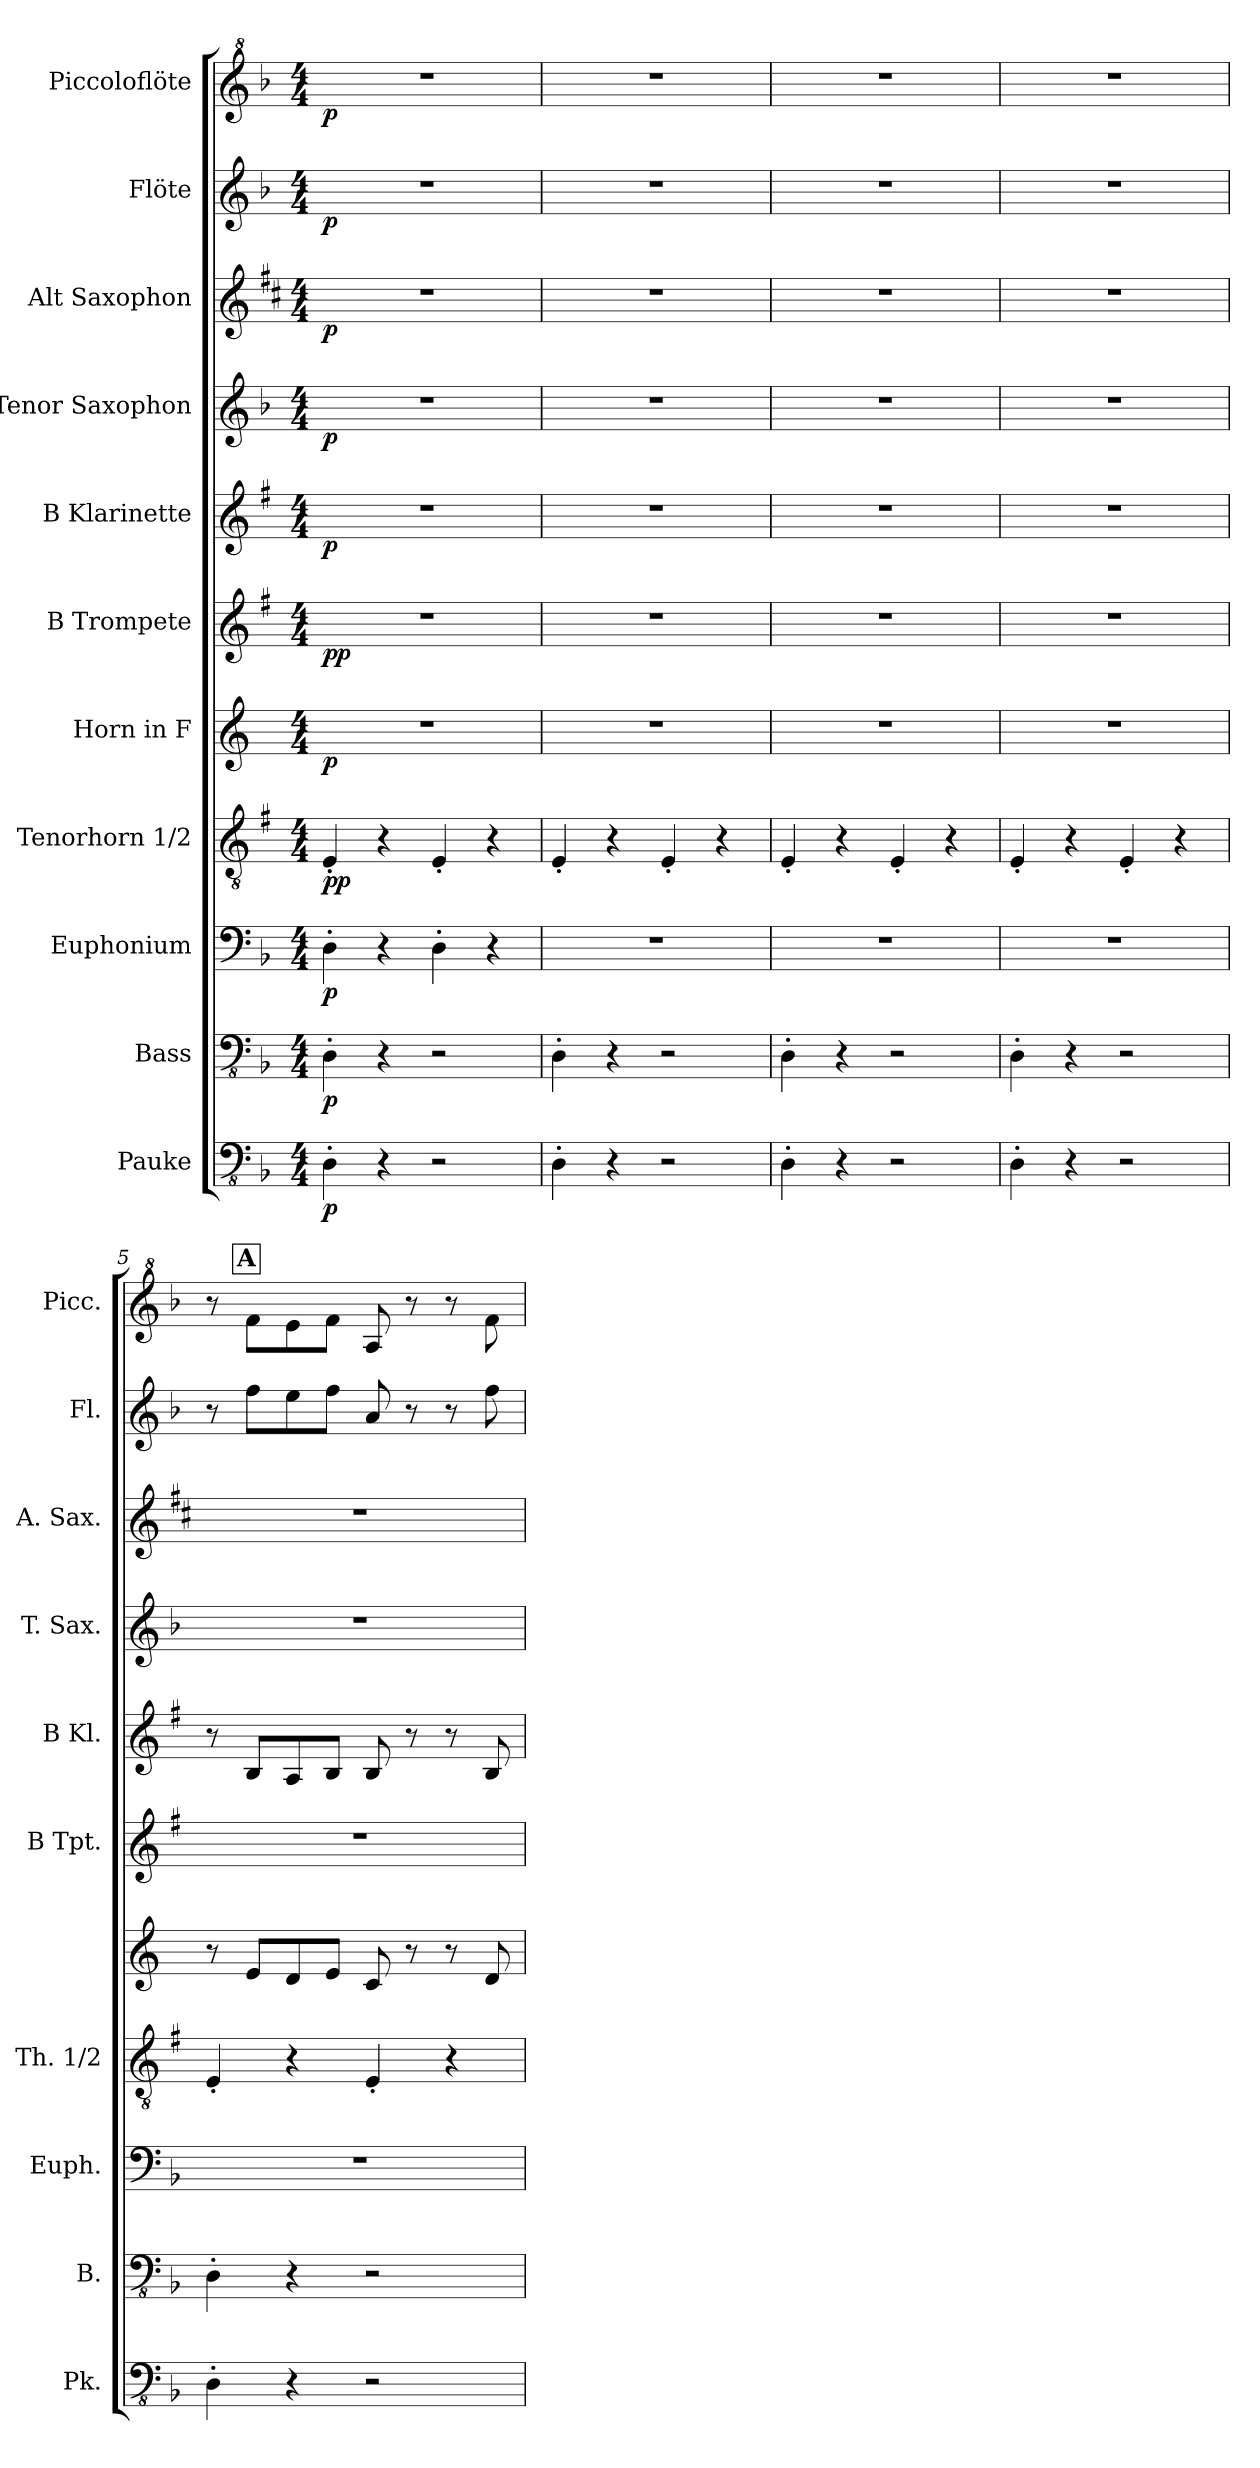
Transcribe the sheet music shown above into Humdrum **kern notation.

**kern	**dynam	**kern	**dynam	**kern	**dynam	**kern	**dynam	**kern	**dynam	**kern	**dynam	**kern	**dynam	**kern	**dynam	**kern	**dynam	**kern	**dynam	**kern	**dynam
*part11	*part11	*part10	*part10	*part9	*part9	*part8	*part8	*part7	*part7	*part6	*part6	*part5	*part5	*part4	*part4	*part3	*part3	*part2	*part2	*part1	*part1
*staff11	*staff11	*staff10	*staff10	*staff9	*staff9	*staff8	*staff8	*staff7	*staff7	*staff6	*staff6	*staff5	*staff5	*staff4	*staff4	*staff3	*staff3	*staff2	*staff2	*staff1	*staff1
*I"Pauke	*	*I"Bass	*	*I"Euphonium	*	*I"Tenorhorn 1/2	*	*I"Horn in F	*	*I"B Trompete	*	*I"B Klarinette	*	*I"Tenor Saxophon	*	*I"Alt Saxophon	*	*I"Flöte	*	*I"Piccoloflöte	*
*I'Pk.	*	*I'B.	*	*I'Euph.	*	*I'Th. 1/2	*	*	*	*I'B Tpt.	*	*I'B Kl.	*	*I'T. Sax.	*	*I'A. Sax.	*	*I'Fl.	*	*I'Picc.	*
*clefFv4	*	*clefFv4	*	*clefF4	*	*clefGv2	*	*clefG2	*	*clefG2	*	*clefG2	*	*clefG2	*	*clefG2	*	*clefG2	*	*clefG^2	*
*	*	*	*	*	*	*ITrd1c2	*	*ITrd4c7	*	*ITrd1c2	*	*ITrd1c2	*	*ITrd8c14	*	*ITrd5c9	*	*	*	*ITrd-7c-12	*
*k[b-]	*	*k[b-]	*	*k[b-]	*	*k[b-]	*	*k[b-]	*	*k[b-]	*	*k[b-]	*	*k[b-]	*	*k[b-]	*	*k[b-]	*	*k[b-]	*
*M4/4	*	*M4/4	*	*M4/4	*	*M4/4	*	*M4/4	*	*M4/4	*	*M4/4	*	*M4/4	*	*M4/4	*	*M4/4	*	*M4/4	*
=1	=1	=1	=1	=1	=1	=1	=1	=1	=1	=1	=1	=1	=1	=1	=1	=1	=1	=1	=1	=1	=1
!	!LO:DY:b	!	!LO:DY:b	!	!LO:DY:b	!	!LO:DY:b	!	!	!	!	!	!	!	!	!	!	!	!	!	!
!	!	!	!	!	!	!	!LO:DY:n=1:b	!	!LO:DY:b	!	!LO:DY:b	!	!	!	!	!	!	!	!	!	!
!	!	!	!	!	!	!	!	!	!	!	!LO:DY:n=1:b	!	!LO:DY:b	!	!LO:DY:b	!	!LO:DY:b	!	!LO:DY:b	!	!LO:DY:b
4DD'\	p	4DD'\	p	4D'\	p	4D'/	p p	1r	p	1r	p p	1r	p	1r	p	1r	p	1r	p	1r	p
4r	.	4r	.	4r	.	4r	.	.	.	.	.	.	.	.	.	.	.	.	.	.	.
2r	.	2r	.	4D'\	.	4D'/	.	.	.	.	.	.	.	.	.	.	.	.	.	.	.
.	.	.	.	4r	.	4r	.	.	.	.	.	.	.	.	.	.	.	.	.	.	.
=2	=2	=2	=2	=2	=2	=2	=2	=2	=2	=2	=2	=2	=2	=2	=2	=2	=2	=2	=2	=2	=2
4DD'\	.	4DD'\	.	1r	.	4D'/	.	1r	.	1r	.	1r	.	1r	.	1r	.	1r	.	1r	.
4r	.	4r	.	.	.	4r	.	.	.	.	.	.	.	.	.	.	.	.	.	.	.
2r	.	2r	.	.	.	4D'/	.	.	.	.	.	.	.	.	.	.	.	.	.	.	.
.	.	.	.	.	.	4r	.	.	.	.	.	.	.	.	.	.	.	.	.	.	.
=3	=3	=3	=3	=3	=3	=3	=3	=3	=3	=3	=3	=3	=3	=3	=3	=3	=3	=3	=3	=3	=3
4DD'\	.	4DD'\	.	1r	.	4D'/	.	1r	.	1r	.	1r	.	1r	.	1r	.	1r	.	1r	.
4r	.	4r	.	.	.	4r	.	.	.	.	.	.	.	.	.	.	.	.	.	.	.
2r	.	2r	.	.	.	4D'/	.	.	.	.	.	.	.	.	.	.	.	.	.	.	.
.	.	.	.	.	.	4r	.	.	.	.	.	.	.	.	.	.	.	.	.	.	.
=4	=4	=4	=4	=4	=4	=4	=4	=4	=4	=4	=4	=4	=4	=4	=4	=4	=4	=4	=4	=4	=4
4DD'\	.	4DD'\	.	1r	.	4D'/	.	1r	.	1r	.	1r	.	1r	.	1r	.	1r	.	1r	.
4r	.	4r	.	.	.	4r	.	.	.	.	.	.	.	.	.	.	.	.	.	.	.
2r	.	2r	.	.	.	4D'/	.	.	.	.	.	.	.	.	.	.	.	.	.	.	.
.	.	.	.	.	.	4r	.	.	.	.	.	.	.	.	.	.	.	.	.	.	.
!!LO:REH:place=s1:a:fs=14:t=A:qo=0.5
=5	=5	=5	=5	=5	=5	=5	=5	=5	=5	=5	=5	=5	=5	=5	=5	=5	=5	=5	=5	=5	=5
4DD'\	.	4DD'\	.	1r	.	4D'/	.	8r	.	1r	.	8r	.	1r	.	1r	.	8r	.	8r	.
.	.	.	.	.	.	.	.	8A/L	.	.	.	8A/L	.	.	.	.	.	8ff\L	.	8fff\L	.
4r	.	4r	.	.	.	4r	.	8G/	.	.	.	8G/	.	.	.	.	.	8ee\	.	8eee\	.
.	.	.	.	.	.	.	.	8A/J	.	.	.	8A/J	.	.	.	.	.	8ff\J	.	8fff\J	.
2r	.	2r	.	.	.	4D'/	.	8F/	.	.	.	8A/	.	.	.	.	.	8a/	.	8aa/	.
.	.	.	.	.	.	.	.	8r	.	.	.	8r	.	.	.	.	.	8r	.	8r	.
.	.	.	.	.	.	4r	.	8r	.	.	.	8r	.	.	.	.	.	8r	.	8r	.
.	.	.	.	.	.	.	.	8G/	.	.	.	8A/	.	.	.	.	.	8ff\	.	8fff\	.
=	=	=	=	=	=	=	=	=	=	=	=	=	=	=	=	=	=	=	=	=	=
*-	*-	*-	*-	*-	*-	*-	*-	*-	*-	*-	*-	*-	*-	*-	*-	*-	*-	*-	*-	*-	*-
